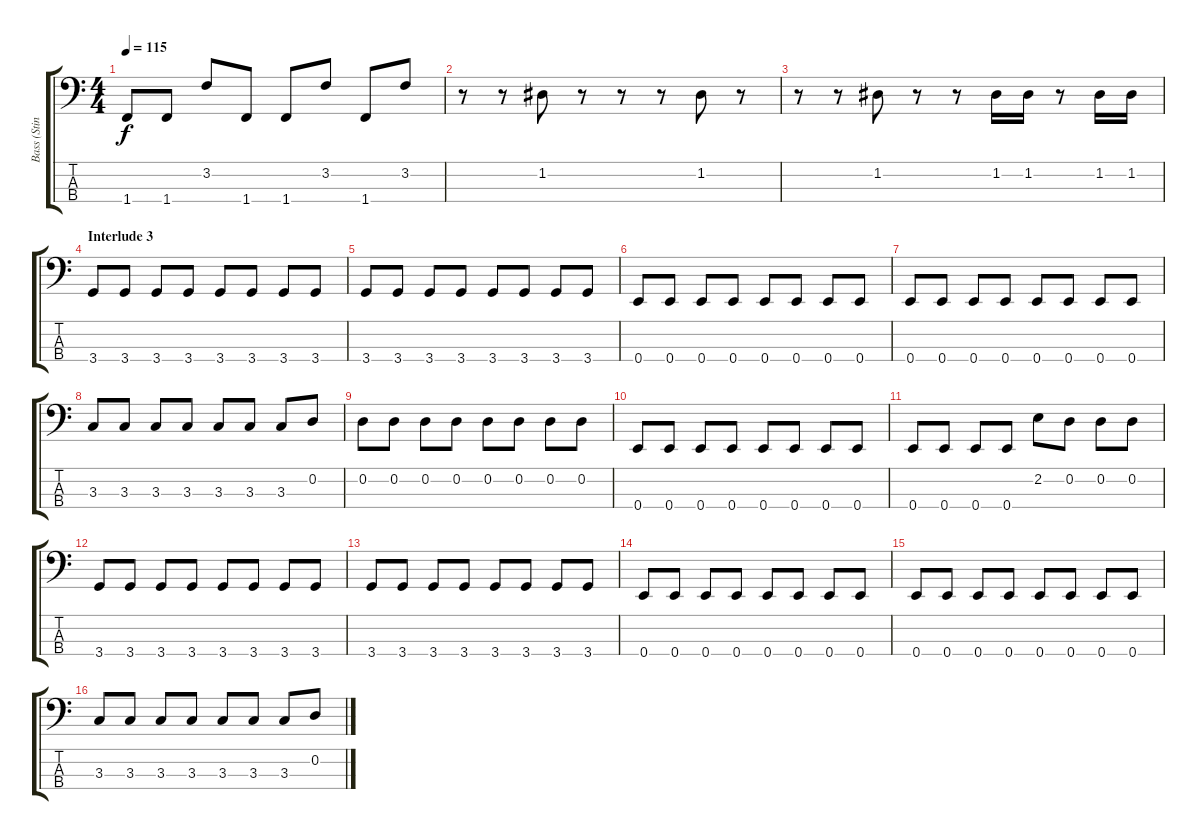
\track ("Bass (Sting)" "Bass (Stin") {instrument fretlessbass}
\staff {score tabs}
\tuning (G2 D2 A1 E1) {hide}
\ts (4 4)
\tempo 115
\clef f4
\ks c
1.4.8{dy f} 1.4.8 3.2.8 1.4.8 1.4.8 3.2.8 1.4.8 3.2.8 |
r.8 r.8 1.2.8 r.8 r.8 r.8 1.2.8 r.8 |
r.8 r.8 1.2.8 r.8 r.8 1.2.16 1.2.16 r.8 1.2.16 1.2.16 |
\section ("" "Interlude 3")
3.4.8 3.4.8 3.4.8 3.4.8 3.4.8 3.4.8 3.4.8 3.4.8 |
3.4.8 3.4.8 3.4.8 3.4.8 3.4.8 3.4.8 3.4.8 3.4.8 |
0.4.8 0.4.8 0.4.8 0.4.8 0.4.8 0.4.8 0.4.8 0.4.8 |
0.4.8 0.4.8 0.4.8 0.4.8 0.4.8 0.4.8 0.4.8 0.4.8 |
3.3.8 3.3.8 3.3.8 3.3.8 3.3.8 3.3.8 3.3.8 0.2.8 |
0.2.8 0.2.8 0.2.8 0.2.8 0.2.8 0.2.8 0.2.8 0.2.8 |
0.4.8 0.4.8 0.4.8 0.4.8 0.4.8 0.4.8 0.4.8 0.4.8 |
0.4.8 0.4.8 0.4.8 0.4.8 2.2.8 0.2.8 0.2.8 0.2.8 |
3.4.8 3.4.8 3.4.8 3.4.8 3.4.8 3.4.8 3.4.8 3.4.8 |
3.4.8 3.4.8 3.4.8 3.4.8 3.4.8 3.4.8 3.4.8 3.4.8 |
0.4.8 0.4.8 0.4.8 0.4.8 0.4.8 0.4.8 0.4.8 0.4.8 |
0.4.8 0.4.8 0.4.8 0.4.8 0.4.8 0.4.8 0.4.8 0.4.8 |
3.3.8 3.3.8 3.3.8 3.3.8 3.3.8 3.3.8 3.3.8 0.2.8
